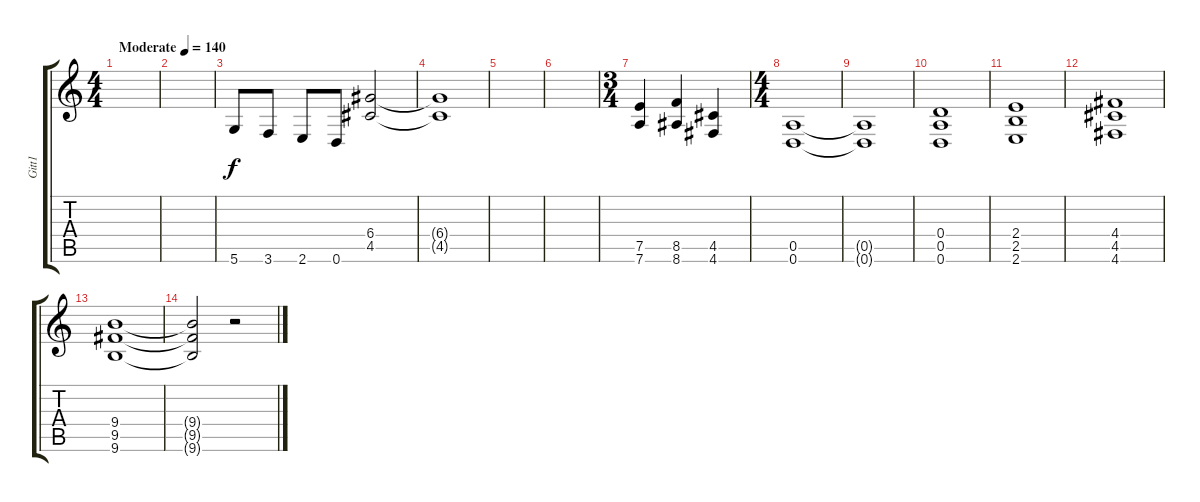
\track ("Gitt1" "Gitt1") {instrument overdrivenguitar}
\staff {score tabs}
\tuning (E4 B3 G3 D3 A2 D2) {hide}
\ts (4 4)
\tempo (140 "Moderate")
\clef g2
\ks c
|
|
5.6.8 3.6.8 2.6.8 0.6.8 (6.4 4.5).2 |
(6.4{t} 4.5{t}).1 |
|
|
\ts (3 4)
(7.5 7.6).4 (8.5 8.6).4 (4.5 4.6).4 |
\ts (4 4)
(0.5 0.6).1 |
(0.5{t} 0.6{t}).1 |
(0.4 0.5 0.6).1 |
(2.4 2.5 2.6).1 |
(4.4 4.5 4.6).1 |
(9.4 9.5 9.6).1 |
(9.4{t} 9.5{t} 9.6{t}).2 r.2
